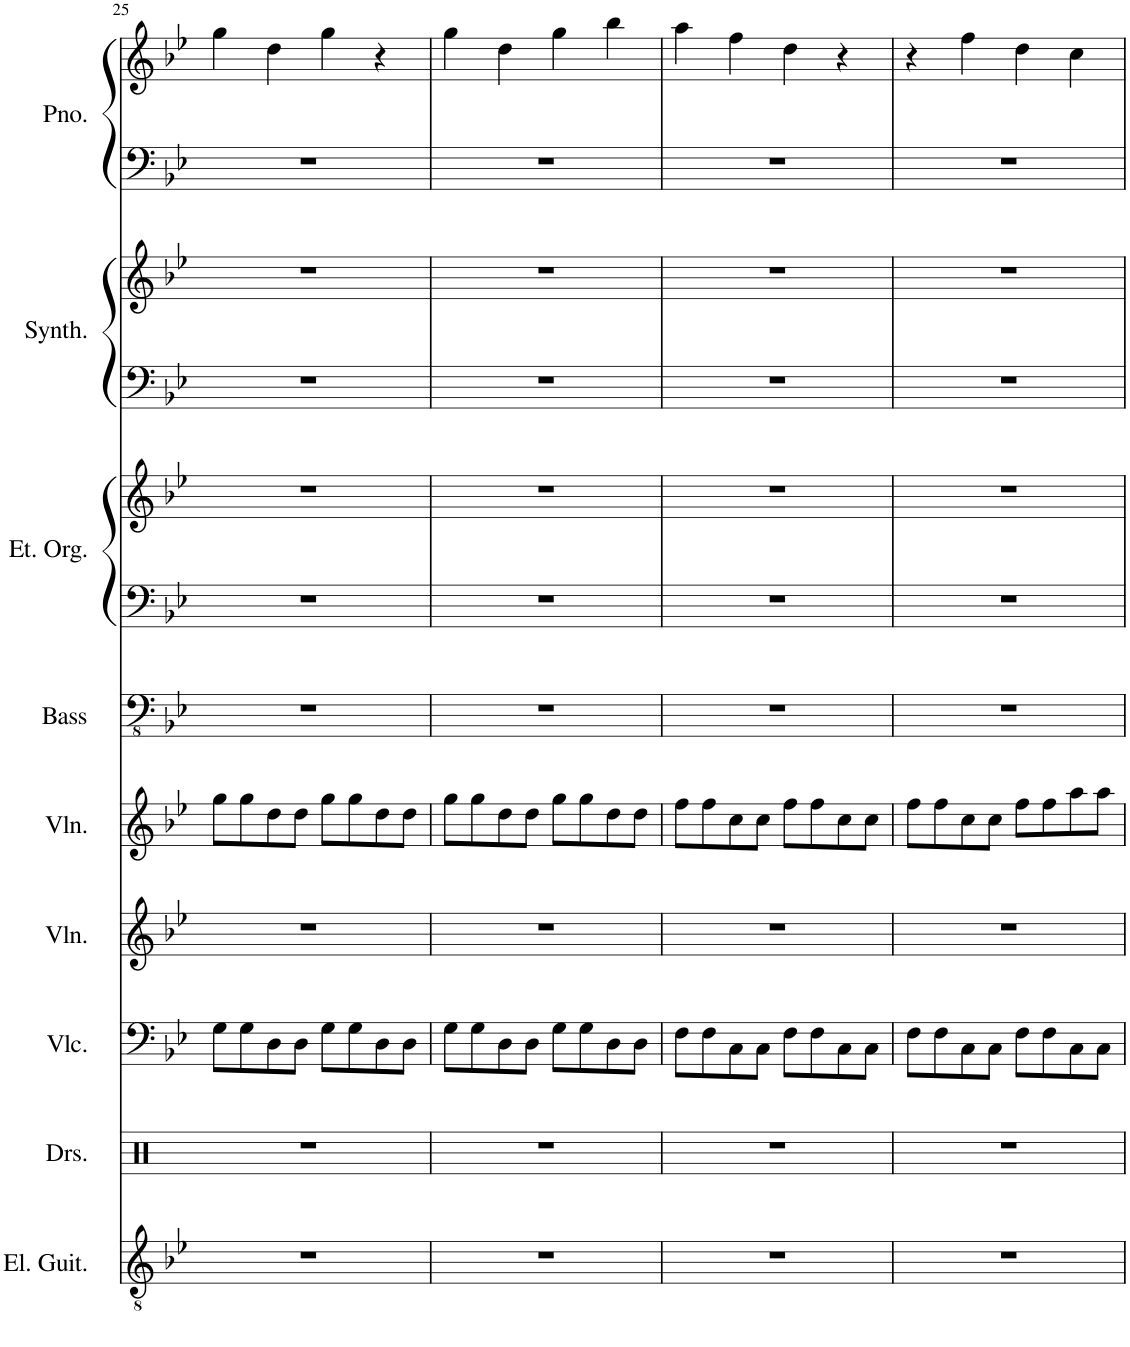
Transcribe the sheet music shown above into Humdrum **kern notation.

**kern	**kern	**kern	**kern	**kern	**kern	**kern	**kern	**kern	**kern	**kern	**kern
*part9	*part8	*part7	*part6	*part5	*part4	*part3	*part3	*part2	*part2	*part1	*part1
*staff12	*staff11	*staff10	*staff9	*staff8	*staff7	*staff6	*staff5	*staff4	*staff3	*staff2	*staff1
*I"Electric Guitar	*I"Drumset	*I"Violoncello	*I"Violin	*I"Violin	*I"Acoustic Bass	*I"Electronic Organ	*	*I"Keyboard Synthesizer	*	*I"Piano	*
*I'El. Guit.	*I'Drs.	*I'Vlc.	*I'Vln.	*I'Vln.	*I'Bass	*I'Et. Org.	*	*I'Synth.	*	*I'Pno.	*
!!LO:PB:g=z
*clefGv2	*clefX	*clefF4	*clefG2	*clefG2	*clefFv4	*clefF4	*clefG2	*clefF4	*clefG2	*clefF4	*clefG2
*k[b-e-]	*k[]	*k[b-e-]	*k[b-e-]	*k[b-e-]	*k[b-e-]	*k[b-e-]	*k[b-e-]	*k[b-e-]	*k[b-e-]	*k[b-e-]	*k[b-e-]
*M4/4	*M4/4	*M4/4	*M4/4	*M4/4	*M4/4	*M4/4	*M4/4	*M4/4	*M4/4	*M4/4	*M4/4
=25	=25	=25	=25	=25	=25	=25	=25	=25	=25	=25	=25
1r	1r	8G\L	1r	8gg\L	1r	1r	1r	1r	1r	1r	4gg\
.	.	8G\	.	8gg\	.	.	.	.	.	.	.
.	.	8D\	.	8dd\	.	.	.	.	.	.	4dd\
.	.	8D\J	.	8dd\J	.	.	.	.	.	.	.
.	.	8G\L	.	8gg\L	.	.	.	.	.	.	4gg\
.	.	8G\	.	8gg\	.	.	.	.	.	.	.
.	.	8D\	.	8dd\	.	.	.	.	.	.	4r
.	.	8D\J	.	8dd\J	.	.	.	.	.	.	.
=26	=26	=26	=26	=26	=26	=26	=26	=26	=26	=26	=26
1r	1r	8G\L	1r	8gg\L	1r	1r	1r	1r	1r	1r	4gg\
.	.	8G\	.	8gg\	.	.	.	.	.	.	.
.	.	8D\	.	8dd\	.	.	.	.	.	.	4dd\
.	.	8D\J	.	8dd\J	.	.	.	.	.	.	.
.	.	8G\L	.	8gg\L	.	.	.	.	.	.	4gg\
.	.	8G\	.	8gg\	.	.	.	.	.	.	.
.	.	8D\	.	8dd\	.	.	.	.	.	.	4bb-\
.	.	8D\J	.	8dd\J	.	.	.	.	.	.	.
=27	=27	=27	=27	=27	=27	=27	=27	=27	=27	=27	=27
1r	1r	8F\L	1r	8ff\L	1r	1r	1r	1r	1r	1r	4aa\
.	.	8F\	.	8ff\	.	.	.	.	.	.	.
.	.	8C\	.	8cc\	.	.	.	.	.	.	4ff\
.	.	8C\J	.	8cc\J	.	.	.	.	.	.	.
.	.	8F\L	.	8ff\L	.	.	.	.	.	.	4dd\
.	.	8F\	.	8ff\	.	.	.	.	.	.	.
.	.	8C\	.	8cc\	.	.	.	.	.	.	4r
.	.	8C\J	.	8cc\J	.	.	.	.	.	.	.
=28	=28	=28	=28	=28	=28	=28	=28	=28	=28	=28	=28
1r	1r	8F\L	1r	8ff\L	1r	1r	1r	1r	1r	1r	4r
.	.	8F\	.	8ff\	.	.	.	.	.	.	.
.	.	8C\	.	8cc\	.	.	.	.	.	.	4ff\
.	.	8C\J	.	8cc\J	.	.	.	.	.	.	.
.	.	8F\L	.	8ff\L	.	.	.	.	.	.	4dd\
.	.	8F\	.	8ff\	.	.	.	.	.	.	.
.	.	8C\	.	8aa\	.	.	.	.	.	.	4cc\
.	.	8C\J	.	8aa\J	.	.	.	.	.	.	.
=	=	=	=	=	=	=	=	=	=	=	=
*-	*-	*-	*-	*-	*-	*-	*-	*-	*-	*-	*-
